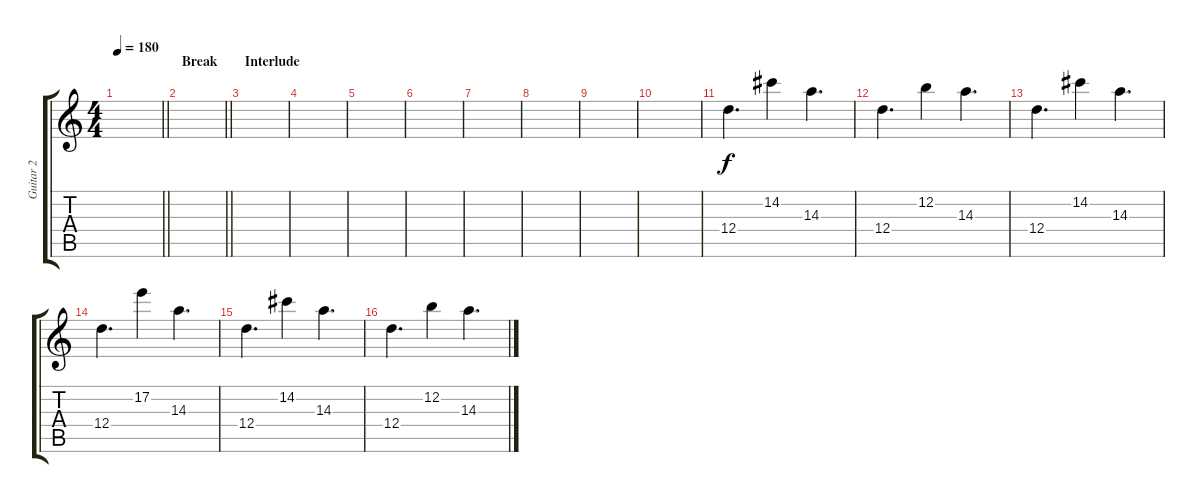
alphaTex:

\track ("Guitar 2" "Guitar 2") {instrument electricguitarclean}
\staff {score tabs}
\tuning (E4 B3 G3 D3 A2 D2) {hide}
\ts (4 4)
\tempo 180
\clef g2
\barLineRight lightlight
\ks c
|
\section ("" "Break")
\barLineRight lightlight
|
\section ("" "Interlude")
|
|
|
|
|
|
|
|
12.4.4{d instrument electricguitarclean} 14.2.4 14.3.4{d} |
12.4.4{d} 12.2.4 14.3.4{d} |
12.4.4{d} 14.2.4 14.3.4{d} |
12.4.4{d} 17.2.4 14.3.4{d} |
12.4.4{d} 14.2.4 14.3.4{d} |
12.4.4{d} 12.2.4 14.3.4{d}
